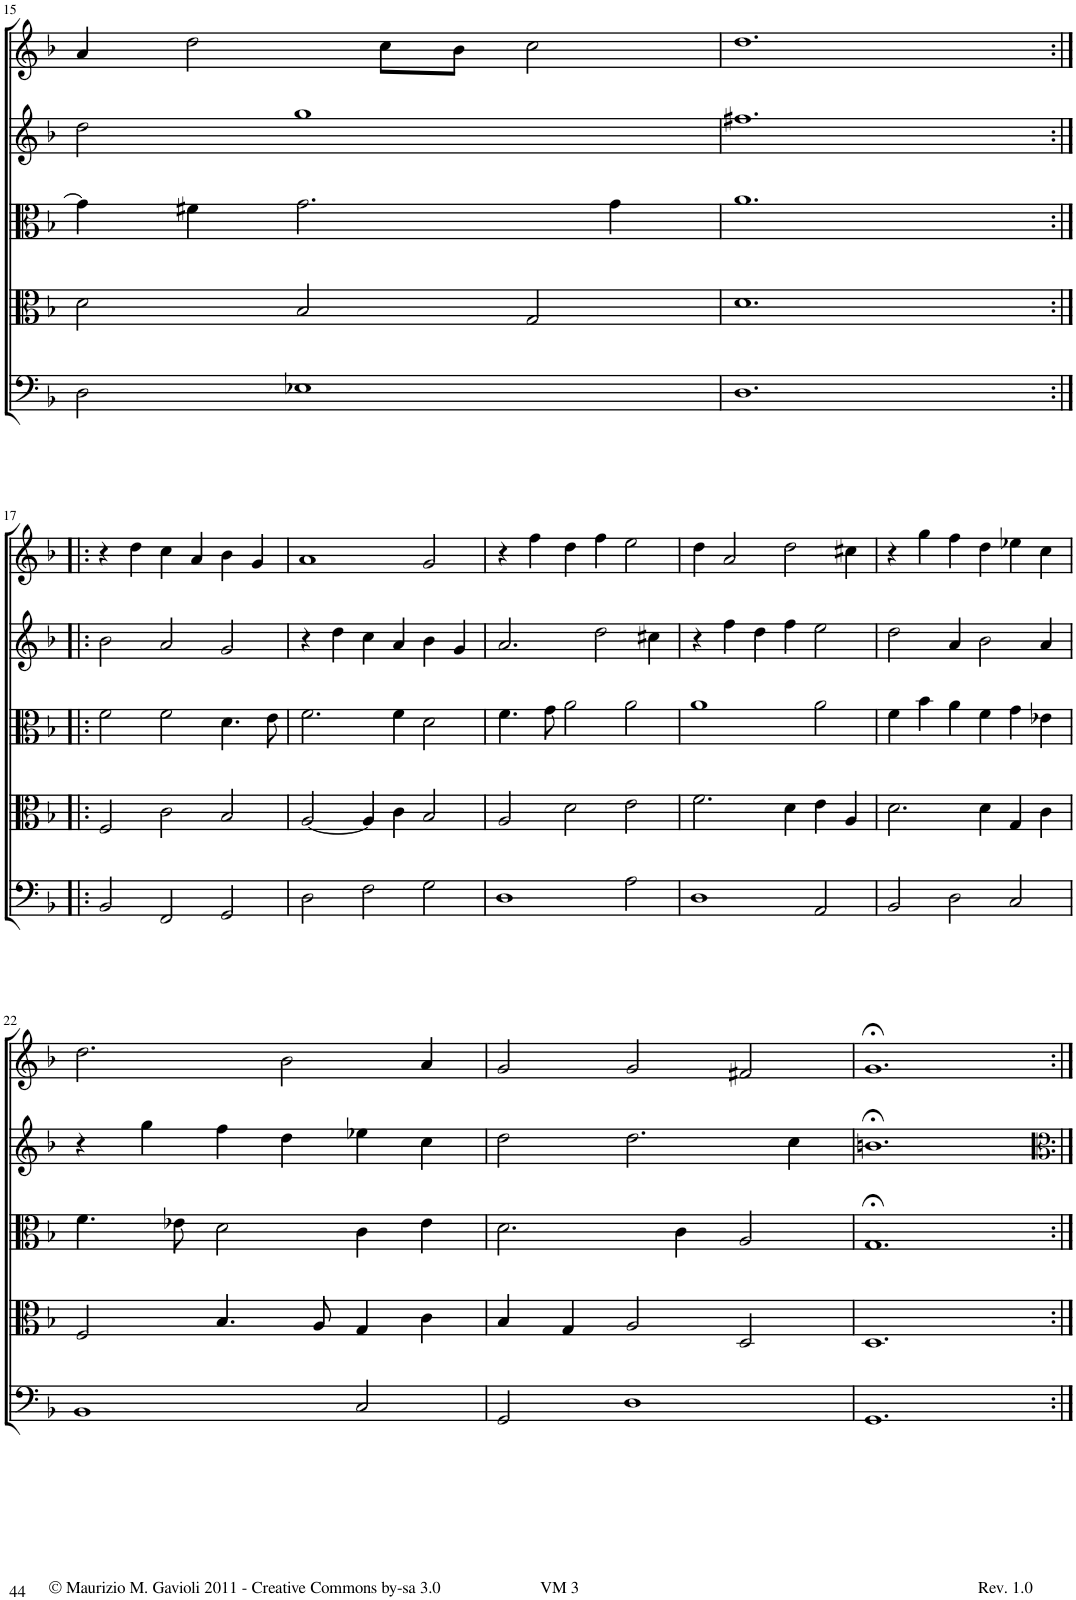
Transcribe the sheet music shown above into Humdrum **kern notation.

**kern	**kern	**kern	**kern	**kern
*part5	*part4	*part3	*part2	*part1
*staff5	*staff4	*staff3	*staff2	*staff1
*I"Trombone	*I"Trombone	*I"Trombone	*I"C Trumpet	*I"C Trumpet
*I'Trb	*I'Trb	*I'Trb	*I'Tpt	*I'Tpt
!!LO:PB:g=z
*clefF4	*clefC3	*clefC3	*clefG2	*clefG2
*k[b-]	*k[b-]	*k[b-]	*k[b-]	*k[b-]
*M3/2	*M3/2	*M3/2	*M3/2	*M3/2
=15	=15	=15	=15	=15
2D\	2d\	4g\]	2dd\	4a/
.	.	4f#X\	.	2dd\
1E-X	2B-/	2.g\	1gg	.
.	.	.	.	8cc\L
.	.	.	.	8b-\J
.	2G/	.	.	2cc\
.	.	4g\	.	.
=16	=16	=16	=16	=16
1.D	1.d	1.a	1.ff#X	1.dd
!!LO:LB:g=z
=17:|!|:	=17:|!|:	=17:|!|:	=17:|!|:	=17:|!|:
2BB-/	2F/	2f\	2b-\	4r
.	.	.	.	4dd\
2FF/	2c\	2f\	2a/	4cc\
.	.	.	.	4a/
2GG/	2B-/	4.d\	2g/	4b-\
.	.	.	.	4g/
.	.	8e\	.	.
=18	=18	=18	=18	=18
2D\	[2A/	2.f\	4r	1a
.	.	.	4dd\	.
2F\	4A/]	.	4cc\	.
.	4c\	4f\	4a/	.
2G\	2B-/	2d\	4b-\	2g/
.	.	.	4g/	.
=19	=19	=19	=19	=19
1D	2A/	4.f\	2.a/	4r
.	.	.	.	4ff\
.	.	8g\	.	.
.	2d\	2a\	.	4dd\
.	.	.	2dd\	4ff\
2A\	2e\	2a\	.	2ee\
.	.	.	4cc#X\	.
=20	=20	=20	=20	=20
1D	2.f\	1a	4r	4dd\
.	.	.	4ff\	2a/
.	.	.	4dd\	.
.	4d\	.	4ff\	2dd\
2AA/	4e\	2a\	2ee\	.
.	4A/	.	.	4cc#X\
=21	=21	=21	=21	=21
2BB-/	2.d\	4f\	2dd\	4r
.	.	4b-\	.	4gg\
2D\	.	4a\	4a/	4ff\
.	4d\	4f\	2b-\	4dd\
2C/	4G/	4g\	.	4ee-X\
.	4c\	4e-X\	4a/	4cc\
!!LO:LB:g=z
=22	=22	=22	=22	=22
1BB-	2F/	4.f\	4r	2.dd\
.	.	.	4gg\	.
.	.	8e-X\	.	.
.	4.B-/	2d\	4ff\	.
.	.	.	4dd\	2b-\
.	8A/	.	.	.
2C/	4G/	4c\	4ee-X\	.
.	4c\	4e-\	4cc\	4a/
=23	=23	=23	=23	=23
2GG/	4B-/	2.d\	2dd\	2g/
.	4G/	.	.	.
1D	2A/	.	2.dd\	2g/
.	.	4c\	.	.
.	2D/	2A/	.	2f#X/
.	.	.	4cc\	.
=24	=24	=24	=24	=24
1.GG	1.D	1.G;<	1.bn;<	1.g;<
=:|!	=:|!	=:|!	=:|!	=:|!
*-	*-	*-	*-	*-
